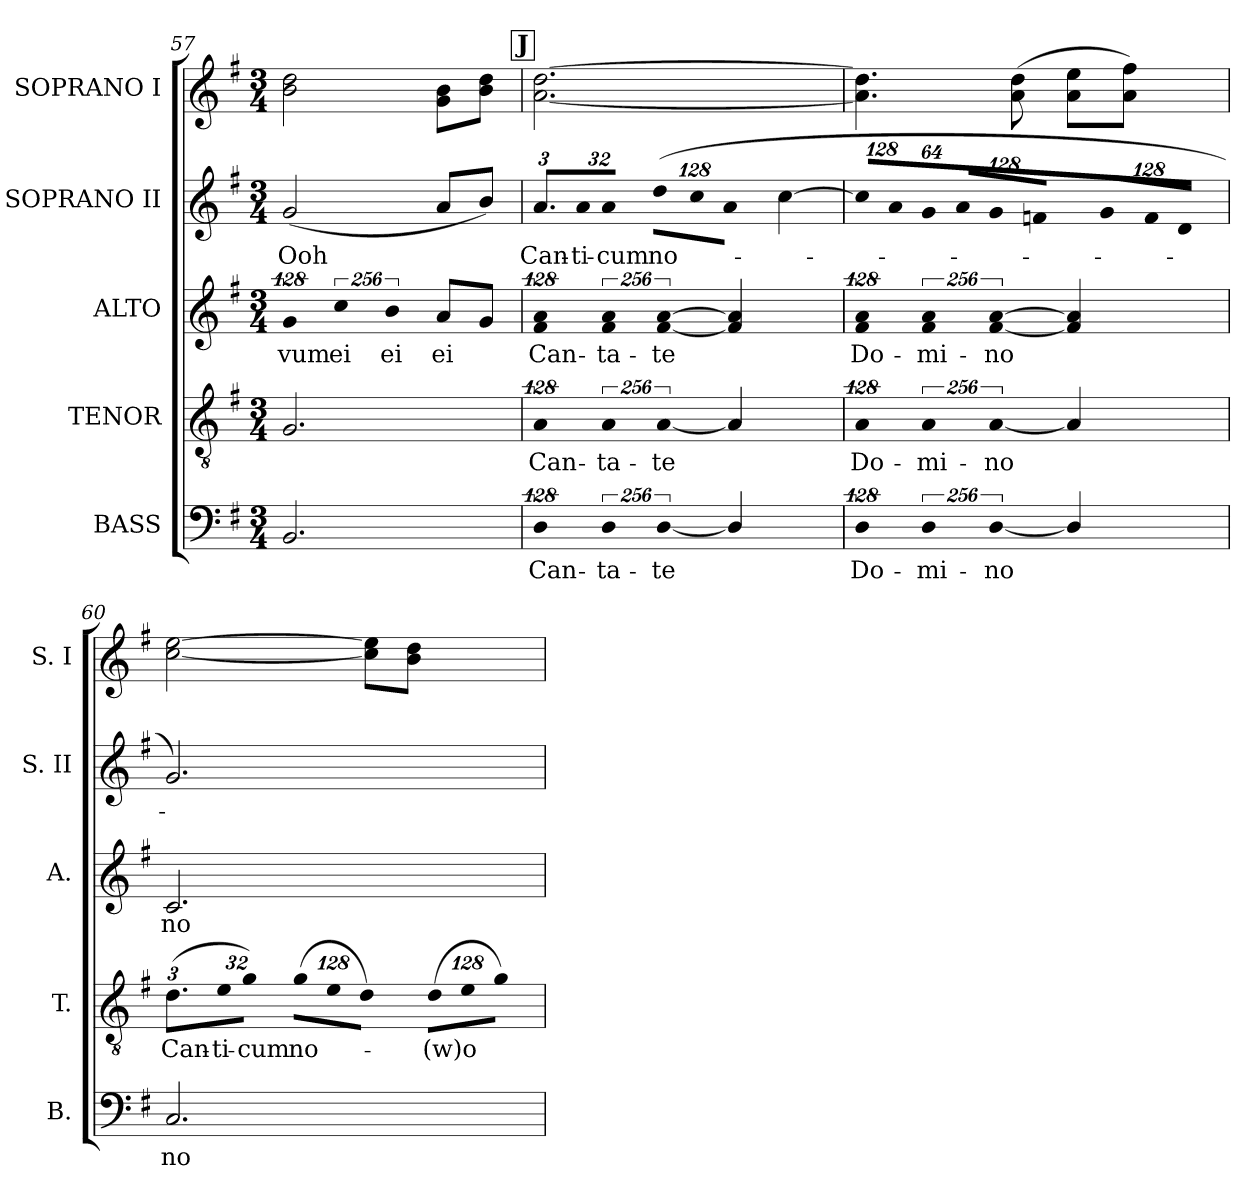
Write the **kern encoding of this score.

**kern	**text	**kern	**text	**kern	**text	**kern	**text	**kern
*part5	*part5	*part4	*part4	*part3	*part3	*part2	*part2	*part1
*staff5	*staff5	*staff4	*staff4	*staff3	*staff3	*staff2	*staff2	*staff1
*I"BASS	*	*I"TENOR	*	*I"ALTO	*	*I"SOPRANO II	*	*I"SOPRANO I
*I'B.	*	*I'T.	*	*I'A.	*	*I'S. II	*	*I'S. I
*clefF4	*	*clefGv2	*	*clefG2	*	*clefG2	*	*clefG2
*	*	*ITrd7c12	*	*	*	*	*	*
*k[f#]	*	*k[f#]	*	*k[f#]	*	*k[f#]	*	*k[f#]
*G:	*	*G:	*	*G:	*	*G:	*	*G:
*M3/4	*	*M3/4	*	*M3/4	*	*M3/4	*	*M3/4
=57	=57	=57	=57	=57	=57	=57	=57	=57
!	!	!	!	!LO:N:vis=4	!	!	!	!
!	!	!	!	!	!LO:LY:b:color=#000000	!	!	!
!	!	!	!	!	!	!	!LO:LY:b:color=#000000	!
2.BBi/	.	2.GGi/	.	512%85gi/	vum	(2gi/	Ooh	2bi\ 2ddi
!	!	!	!	!LO:N:vis=4	!	!	!	!
!	!	!	!	!	!LO:LY:b:color=#000000	!	!	!
.	.	.	.	1024%171cci\	ei	.	.	.
!	!	!	!	!LO:N:vis=4	!	!	!	!
!	!	!	!	!	!LO:LY:b:color=#000000	!	!	!
.	.	.	.	1024%171bi/	ei	.	.	.
!	!	!	!	!	!LO:LY:b:color=#000000	!	!	!
.	.	.	.	8ai/L	ei	8ai/L	.	8gi\ 8biL
.	.	.	.	8gi/J	.	8bi/J)	.	8bi\ 8ddiJ
!!LO:REH:place=s1:B:color=#000000:enc=box:fs=19.4262:t=J
=58	=58	=58	=58	=58	=58	=58	=58	=58
!LO:N:vis=4	!	!	!	!	!	!	!	!
!	!LO:LY:b:color=#000000	!LO:N:vis=4	!	!	!	!	!	!
!	!	!	!LO:LY:b:color=#000000	!LO:N:vis=4	!	!	!	!
!	!	!	!	!	!LO:LY:b:color=#000000	!	!	!
*	*	*	*	*	*	*Xbrackettup	*	*
!	!	!	!	!	!	!	!LO:LY:b:color=#000000	!
512%85Di/	Can-	512%85AAi/	Can-	512%85f#i/ 512%85ai	Can-	12.ai/L	Can-	[<2.ai\ [>2.ddi
!	!	!	!	!	!	!LO:N:vis=16	!	!
!	!	!	!	!	!	!	!LO:LY:b:color=#000000	!
.	.	.	.	.	.	512%21ai/k	-ti-	.
!LO:N:vis=4	!	!	!	!	!	!	!	!
!	!LO:LY:b:color=#000000	!LO:N:vis=4	!	!	!	!	!	!
!	!	!	!LO:LY:b:color=#000000	!LO:N:vis=4	!	!	!	!
!	!	!	!	!	!LO:LY:b:color=#000000	!LO:N:vis=8	!	!
!	!	!	!	!	!	!	!LO:LY:b:color=#000000	!
1024%171Di/	-ta-	1024%171AAi/	-ta-	1024%171f#i/ 1024%171ai	-ta-	512%43ai/J	-cum	.
!	!	!	!	!	!	!LO:N:vis=8	!	!
!	!	!	!	!	!	!	!LO:LY:b:color=#000000	!
.	.	.	.	.	.	(1024%85ddi\L	no-	.
!LO:N:vis=4	!	!	!	!	!	!	!	!
!	!LO:LY:b:color=#000000	!LO:N:vis=4	!	!	!	!	!	!
!	!	!	!LO:LY:b:color=#000000	!LO:N:vis=4	!	!	!	!
!	!	!	!	!	!LO:LY:b:color=#000000	!LO:N:vis=8	!	!
[<1024%171Di/	-te	[<1024%171AAi/	-te	[<1024%171f#i/ [>1024%171ai	-te	1024%85cci\	.	.
!	!	!	!	!	!	!LO:N:vis=8	!	!
.	.	.	.	.	.	512%43ai\J	.	.
4Di/]	.	4AAi/]	.	4f#i/] 4ai]	.	[>4cci\	.	.
!!LO:PB:g=z
=59	=59	=59	=59	=59	=59	=59	=59	=59
!LO:N:vis=4	!	!	!	!	!	!	!	!
!	!LO:LY:b:color=#000000	!LO:N:vis=4	!	!	!	!	!	!
!	!	!	!LO:LY:b:color=#000000	!LO:N:vis=4	!	!	!	!
!	!	!	!	!	!LO:LY:b:color=#000000	!LO:N:vis=8	!	!
512%85Di/	Do-	512%85AAi/	Do-	512%85f#i/ 512%85ai	Do-	1024%85cci/L]	.	4.ai\] 4.ddi]
!	!	!	!	!	!	!LO:N:vis=8	!	!
.	.	.	.	.	.	1024%85ai/	.	.
!LO:N:vis=4	!	!	!	!	!	!	!	!
!	!LO:LY:b:color=#000000	!LO:N:vis=4	!	!	!	!	!	!
!	!	!	!LO:LY:b:color=#000000	!LO:N:vis=4	!	!	!	!
!	!	!	!	!	!LO:LY:b:color=#000000	!LO:N:vis=8	!	!
1024%171Di/	-mi-	1024%171AAi/	-mi-	1024%171f#i/ 1024%171ai	-mi-	512%43gi/J	.	.
!	!	!	!	!	!	!LO:N:vis=8	!	!
.	.	.	.	.	.	1024%85ai/L	.	.
!LO:N:vis=4	!	!	!	!	!	!	!	!
!	!LO:LY:b:color=#000000	!LO:N:vis=4	!	!	!	!	!	!
!	!	!	!LO:LY:b:color=#000000	!LO:N:vis=4	!	!	!	!
!	!	!	!	!	!LO:LY:b:color=#000000	!LO:N:vis=8	!	!
[<1024%171Di/	-no	[<1024%171AAi/	-no	[<1024%171f#i/ [>1024%171ai	-no	1024%85gi/	.	.
.	.	.	.	.	.	.	.	(8ai\ 8ddi
!	!	!	!	!	!	!LO:N:vis=8	!	!
.	.	.	.	.	.	512%43fni/J	.	.
!	!	!	!	!	!	!LO:N:vis=8	!	!
4Di/]	.	4AAi/]	.	4f#i/] 4ai]	.	1024%85gi/L	.	8ai\ 8eeiL
!	!	!	!	!	!	!LO:N:vis=8	!	!
.	.	.	.	.	.	1024%85fi/	.	.
.	.	.	.	.	.	.	.	8ai\ 8ff#iJ)
!	!	!	!	!	!	!LO:N:vis=8	!	!
.	.	.	.	.	.	512%43di/J	.	.
=60	=60	=60	=60	=60	=60	=60	=60	=60
!	!LO:LY:b:color=#000000	!	!	!	!	!	!	!
*	*	*Xbrackettup	*	*	*	*	*	*
!	!	!	!LO:LY:b:color=#000000	!	!	!	!	!
!	!	!	!	!	!LO:LY:b:color=#000000	!	!	!
2.Ci/	no-	(12.Di\L	Can-	2.ci/	no-	2.gi/)	.	[<2cci\ [>2eei
!	!	!LO:N:vis=16	!	!	!	!	!	!
!	!	!	!LO:LY:b:color=#000000	!	!	!	!	!
.	.	512%21Ei\k	-ti-	.	.	.	.	.
!	!	!LO:N:vis=8	!	!	!	!	!	!
!	!	!	!LO:LY:b:color=#000000	!	!	!	!	!
.	.	512%43Gi\J)	-cum	.	.	.	.	.
!	!	!LO:N:vis=8	!	!	!	!	!	!
!	!	!	!LO:LY:b:color=#000000	!	!	!	!	!
.	.	(1024%85Gi\L	no-	.	.	.	.	.
!	!	!LO:N:vis=8	!	!	!	!	!	!
.	.	1024%85Ei\	.	.	.	.	.	.
!	!	!LO:N:vis=8	!	!	!	!	!	!
.	.	512%43Di\J)	.	.	.	.	.	.
!	!	!LO:N:vis=8	!	!	!	!	!	!
!	!	!	!LO:LY:b:color=#000000	!	!	!	!	!
.	.	(1024%85Di\L	-(w)o	.	.	.	.	8cci\] 8eei]L
!	!	!LO:N:vis=8	!	!	!	!	!	!
.	.	1024%85Ei\	.	.	.	.	.	.
.	.	.	.	.	.	.	.	8bi\ 8ddiJ
!	!	!LO:N:vis=8	!	!	!	!	!	!
.	.	512%43Gi\J)	.	.	.	.	.	.
=	=	=	=	=	=	=	=	=
*-	*-	*-	*-	*-	*-	*-	*-	*-
